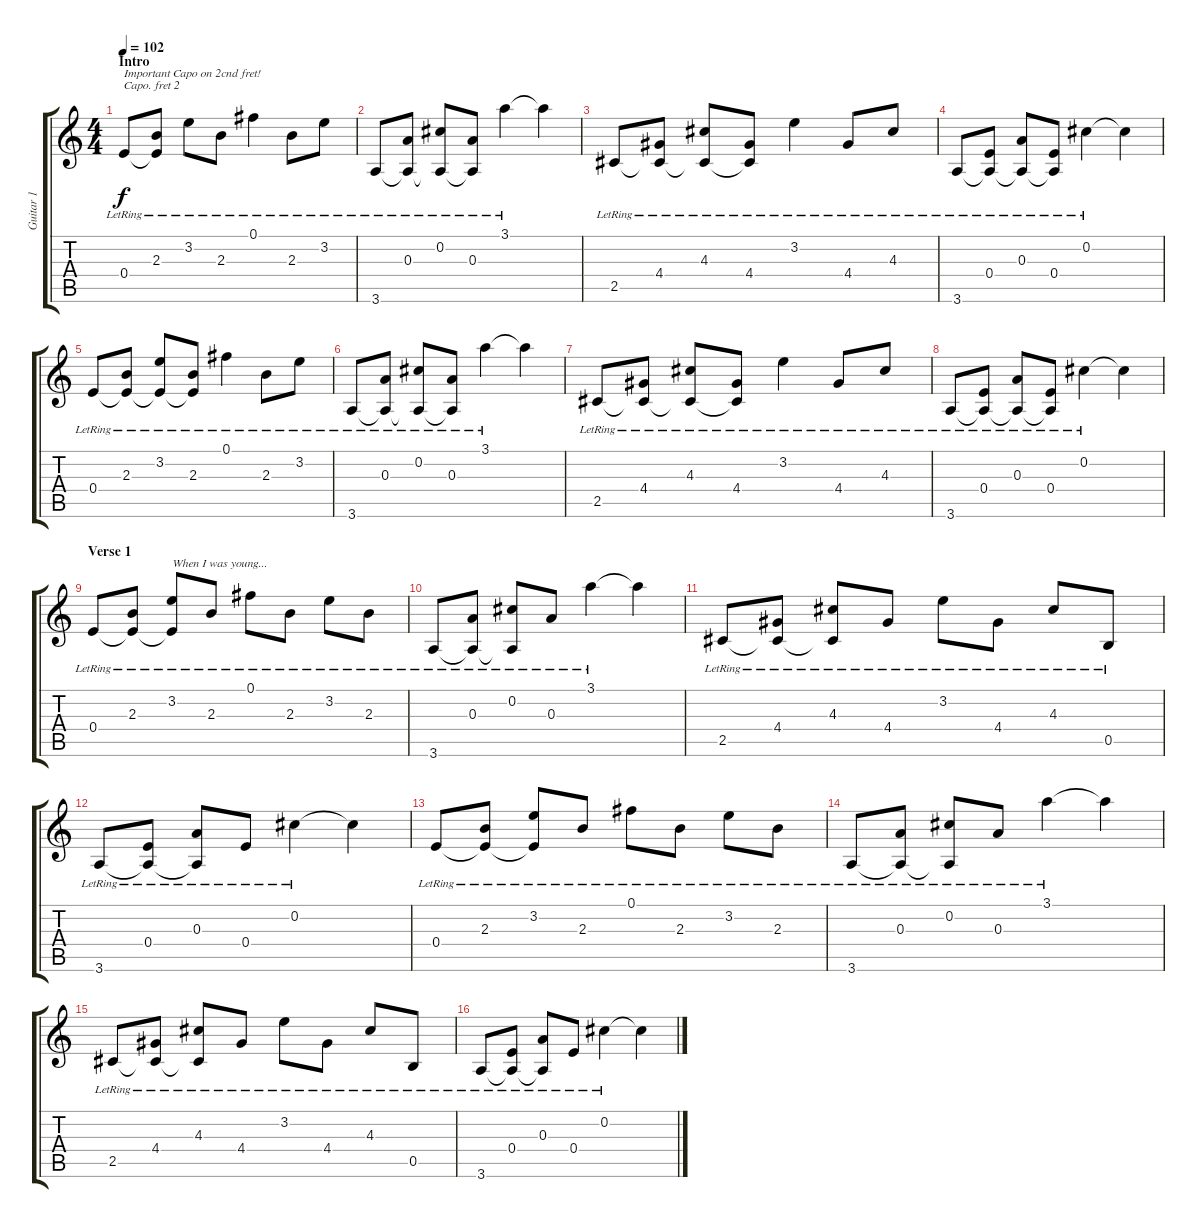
\track ("Guitar 1" "Guitar 1") {instrument electricguitarjazz}
\staff {score tabs}
\capo 2
\tuning (E4 B3 G3 D3 A2 E2) {hide}
\ts (4 4)
\section ("" "Intro")
\tempo 102
\clef g2
\ks c
0.4{lr}.8{txt "Important Capo on 2cnd fret!" dy f instrument electricguitarjazz} (2.3{lr} 0.4{t}).8 3.2{lr}.8 2.3{lr}.8 0.1{lr}.4 2.3{lr}.8 3.2{lr}.8 |
3.6{lr}.8 (0.3{lr} 3.6{t}).8 (0.2{lr} 3.6{t}).8 (0.3{lr} 3.6{t}).8 3.1{lr}.4 3.1{t}.4 |
2.5{lr}.8 (4.4{lr} 2.5{t}).8 (4.3{lr} 2.5{t}).8 (4.4{lr} 2.5{t}).8 3.2{lr}.4 4.4{lr}.8 4.3{lr}.8 |
3.6{lr}.8 (0.4{lr} 3.6{t}).8 (0.3{lr} 3.6{t}).8 (0.4{lr} 3.6{t}).8 0.2{lr}.4 0.2{t}.4 |
0.4{lr}.8 (2.3{lr} 0.4{t}).8 (3.2{lr} 0.4{t}).8 (2.3{lr} 0.4{t}).8 0.1{lr}.4 2.3{lr}.8 3.2{lr}.8 |
3.6{lr}.8 (0.3{lr} 3.6{t}).8 (0.2{lr} 3.6{t}).8 (0.3{lr} 3.6{t}).8 3.1{lr}.4 3.1{t}.4 |
2.5{lr}.8 (4.4{lr} 2.5{t}).8 (4.3{lr} 2.5{t}).8 (4.4{lr} 2.5{t}).8 3.2{lr}.4 4.4{lr}.8 4.3{lr}.8 |
3.6{lr}.8 (0.4{lr} 3.6{t}).8 (0.3{lr} 3.6{t}).8 (0.4{lr} 3.6{t}).8 0.2{lr}.4 0.2{t}.4 |
\section ("" "Verse 1")
0.4{lr}.8 (2.3{lr} 0.4{t}).8 (3.2{lr} 0.4{t}).8{txt "When I was young..."} 2.3{lr}.8 0.1{lr}.8 2.3{lr}.8 3.2{lr}.8 2.3{lr}.8 |
3.6{lr}.8 (0.3{lr} 3.6{t}).8 (0.2{lr} 3.6{t}).8 0.3{lr}.8 3.1{lr}.4 3.1{t}.4 |
2.5{lr}.8 (4.4{lr} 2.5{t}).8 (4.3{lr} 2.5{t}).8 4.4{lr}.8 3.2{lr}.8 4.4{lr}.8 4.3{lr}.8 0.5{lr}.8 |
3.6{lr}.8 (0.4{lr} 3.6{t}).8 (0.3{lr} 3.6{t}).8 0.4{lr}.8 0.2{lr}.4 0.2{t}.4 |
0.4{lr}.8 (2.3{lr} 0.4{t}).8 (3.2{lr} 0.4{t}).8 2.3{lr}.8 0.1{lr}.8 2.3{lr}.8 3.2{lr}.8 2.3{lr}.8 |
3.6{lr}.8 (0.3{lr} 3.6{t}).8 (0.2{lr} 3.6{t}).8 0.3{lr}.8 3.1{lr}.4 3.1{t}.4 |
2.5{lr}.8 (4.4{lr} 2.5{t}).8 (4.3{lr} 2.5{t}).8 4.4{lr}.8 3.2{lr}.8 4.4{lr}.8 4.3{lr}.8 0.5{lr}.8 |
3.6{lr}.8 (0.4{lr} 3.6{t}).8 (0.3{lr} 3.6{t}).8 0.4{lr}.8 0.2{lr}.4 0.2{t}.4
